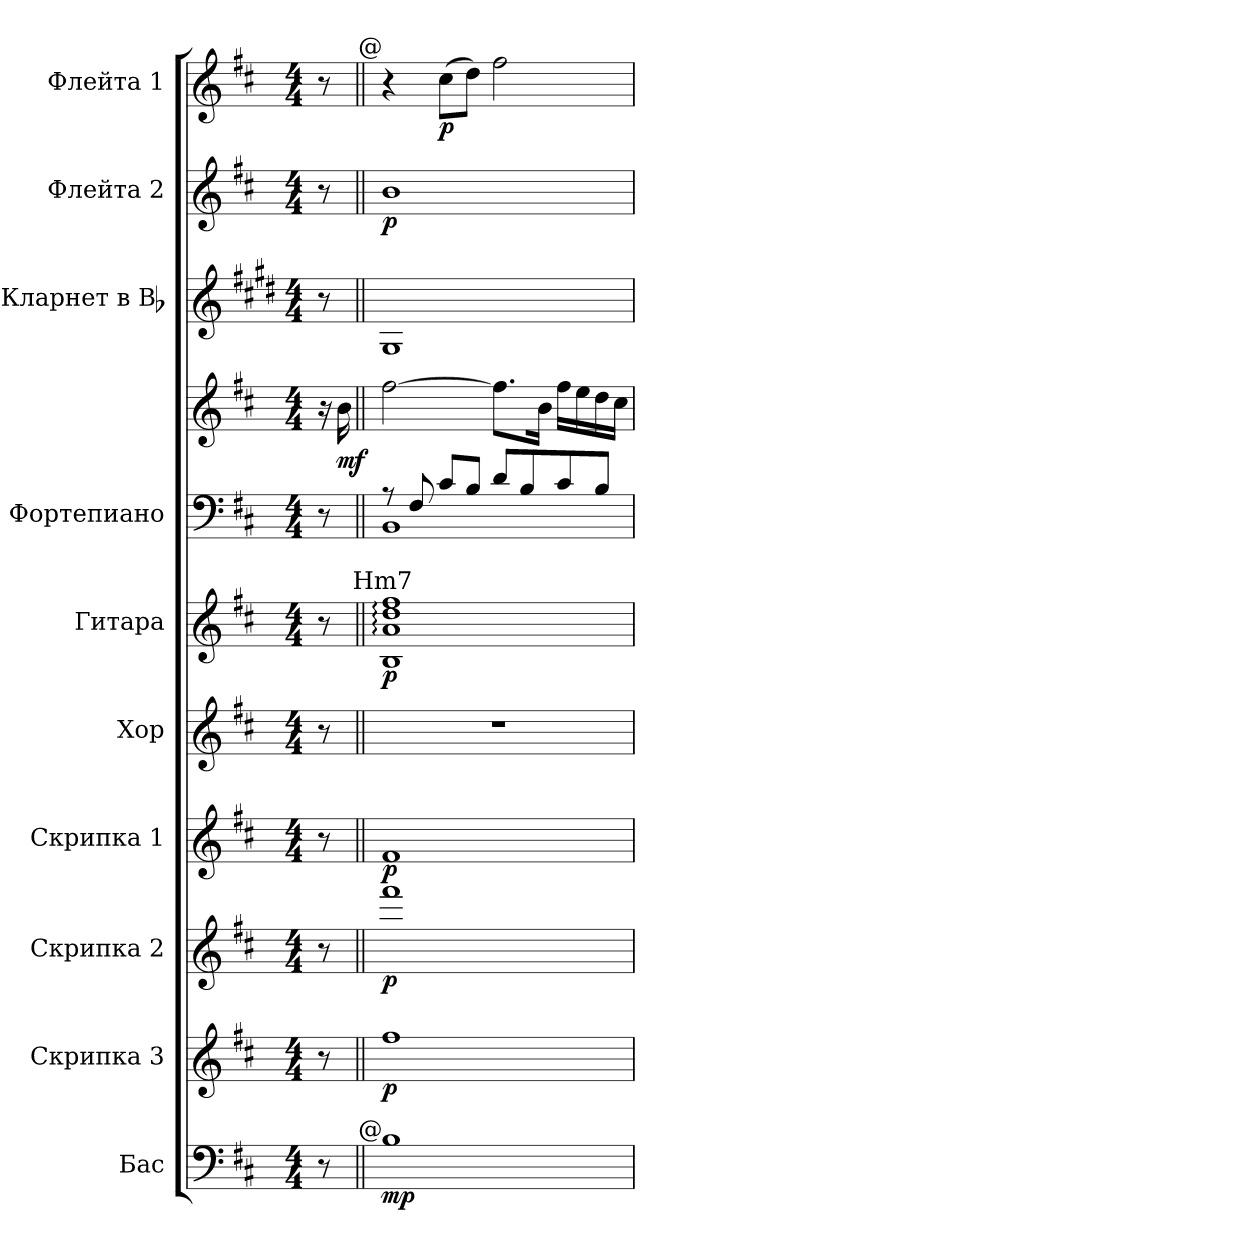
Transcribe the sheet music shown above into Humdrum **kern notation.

**kern	**dynam	**kern	**dynam	**kern	**dynam	**kern	**dynam	**kern	**kern	**dynam	**kern	**kern	**dynam	**kern	**kern	**dynam	**kern	**dynam
*part10	*part10	*part9	*part9	*part8	*part8	*part7	*part7	*part6	*part5	*part5	*part4	*part4	*part4	*part3	*part2	*part2	*part1	*part1
*staff11	*staff11	*staff10	*staff10	*staff9	*staff9	*staff8	*staff8	*staff7	*staff6	*staff6	*staff5	*staff4	*staff4/5	*staff3	*staff2	*staff2	*staff1	*staff1
*I"Бас	*	*I"Скрипка 3	*	*I"Скрипка 2	*	*I"Скрипка 1	*	*I"Хор	*I"Гитара	*	*I"Фортепиано	*	*	*I"Кларнет в Bb	*I"Флейта 2	*	*I"Флейта 1	*
!!LO:PB:g=z
*clefF4	*	*clefG2	*	*clefG2	*	*clefG2	*	*clefG2	*clefG2	*	*clefF4	*clefG2	*	*clefG2	*clefG2	*	*clefG2	*
*ITrd7c12	*	*	*	*	*	*	*	*	*ITrd7c12	*	*	*	*	*ITrd1c2	*	*	*	*
*k[f#c#]	*	*k[f#c#]	*	*k[f#c#]	*	*k[f#c#]	*	*k[f#c#]	*k[f#c#]	*	*k[f#c#]	*k[f#c#]	*	*k[f#c#]	*k[f#c#]	*	*k[f#c#]	*
*b:	*	*b:	*	*b:	*	*b:	*	*b:	*b:	*	*b:	*b:	*	*b:	*b:	*	*b:	*
*M4/4	*	*M4/4	*	*M4/4	*	*M4/4	*	*M4/4	*M4/4	*	*M4/4	*M4/4	*	*M4/4	*M4/4	*	*M4/4	*
*MM80	*	*MM80	*	*MM80	*	*MM80	*	*MM80	*MM80	*	*MM80	*MM80	*	*MM80	*MM80	*	*MM80	*
=	=	=	=	=	=	=	=	=	=	=	=	=	=	=	=	=	=	=
8r	.	8r	.	8r	.	8r	.	8r	8r	.	8r	16r	.	8r	8r	.	8r	.
.	.	.	.	.	.	.	.	.	.	.	.	16bi\	mf	.	.	.	.	.
=1||	=1||	=1||	=1||	=1||	=1||	=1||	=1||	=1||	=1||	=1||	=1||	=1||	=1||	=1||	=1||	=1||	=1||	=1||
*	*	*	*	*	*	*	*	*	*^	*	*^	*	*	*	*	*	*	*
!	!	!	!	!	!	!	!	!	!	!	!	!	!	!	!	!	!	!	!LO:TX:a:rj:t=@	!
!	!	!	!	!	!	!	!	!	!LO:TX:a:cj:t=Hm7	!	!	!	!	!	!	!	!	!	!	!
!LO:TX:a:rj:t=@	!	!	!	!	!	!	!	!	!	!	!	!	!	!	!	!	!	!	!	!
1BBi	mp	1ff#i	p	1fff#i	p	1f#i	p	1r	1Ai: 1di: 1f#i:	1BBi	p	8r	1BBi	[>2ff#i\	.	1F#i	1bi	p	4r	.
.	.	.	.	.	.	.	.	.	.	.	.	8F#i/	.	.	.	.	.	.	.	.
.	.	.	.	.	.	.	.	.	.	.	.	8c#i/L	.	.	.	.	.	.	(8cc#i\L	p
.	.	.	.	.	.	.	.	.	.	.	.	8Bi/J	.	.	.	.	.	.	8ddi\J)	.
.	.	.	.	.	.	.	.	.	.	.	.	8di/L	.	8.ff#i\L]	.	.	.	.	2ff#i\	.
.	.	.	.	.	.	.	.	.	.	.	.	8Bi/	.	.	.	.	.	.	.	.
.	.	.	.	.	.	.	.	.	.	.	.	.	.	16bi\Jk	.	.	.	.	.	.
.	.	.	.	.	.	.	.	.	.	.	.	8c#i/	.	16ff#i\LL	.	.	.	.	.	.
.	.	.	.	.	.	.	.	.	.	.	.	.	.	16eei\	.	.	.	.	.	.
.	.	.	.	.	.	.	.	.	.	.	.	8Bi/J	.	16ddi\	.	.	.	.	.	.
.	.	.	.	.	.	.	.	.	.	.	.	.	.	16cc#i\JJ	.	.	.	.	.	.
*	*	*	*	*	*	*	*	*	*v	*v	*	*	*	*	*	*	*	*	*	*
*	*	*	*	*	*	*	*	*	*	*	*v	*v	*	*	*	*	*	*	*
=	=	=	=	=	=	=	=	=	=	=	=	=	=	=	=	=	=	=
*-	*-	*-	*-	*-	*-	*-	*-	*-	*-	*-	*-	*-	*-	*-	*-	*-	*-	*-
